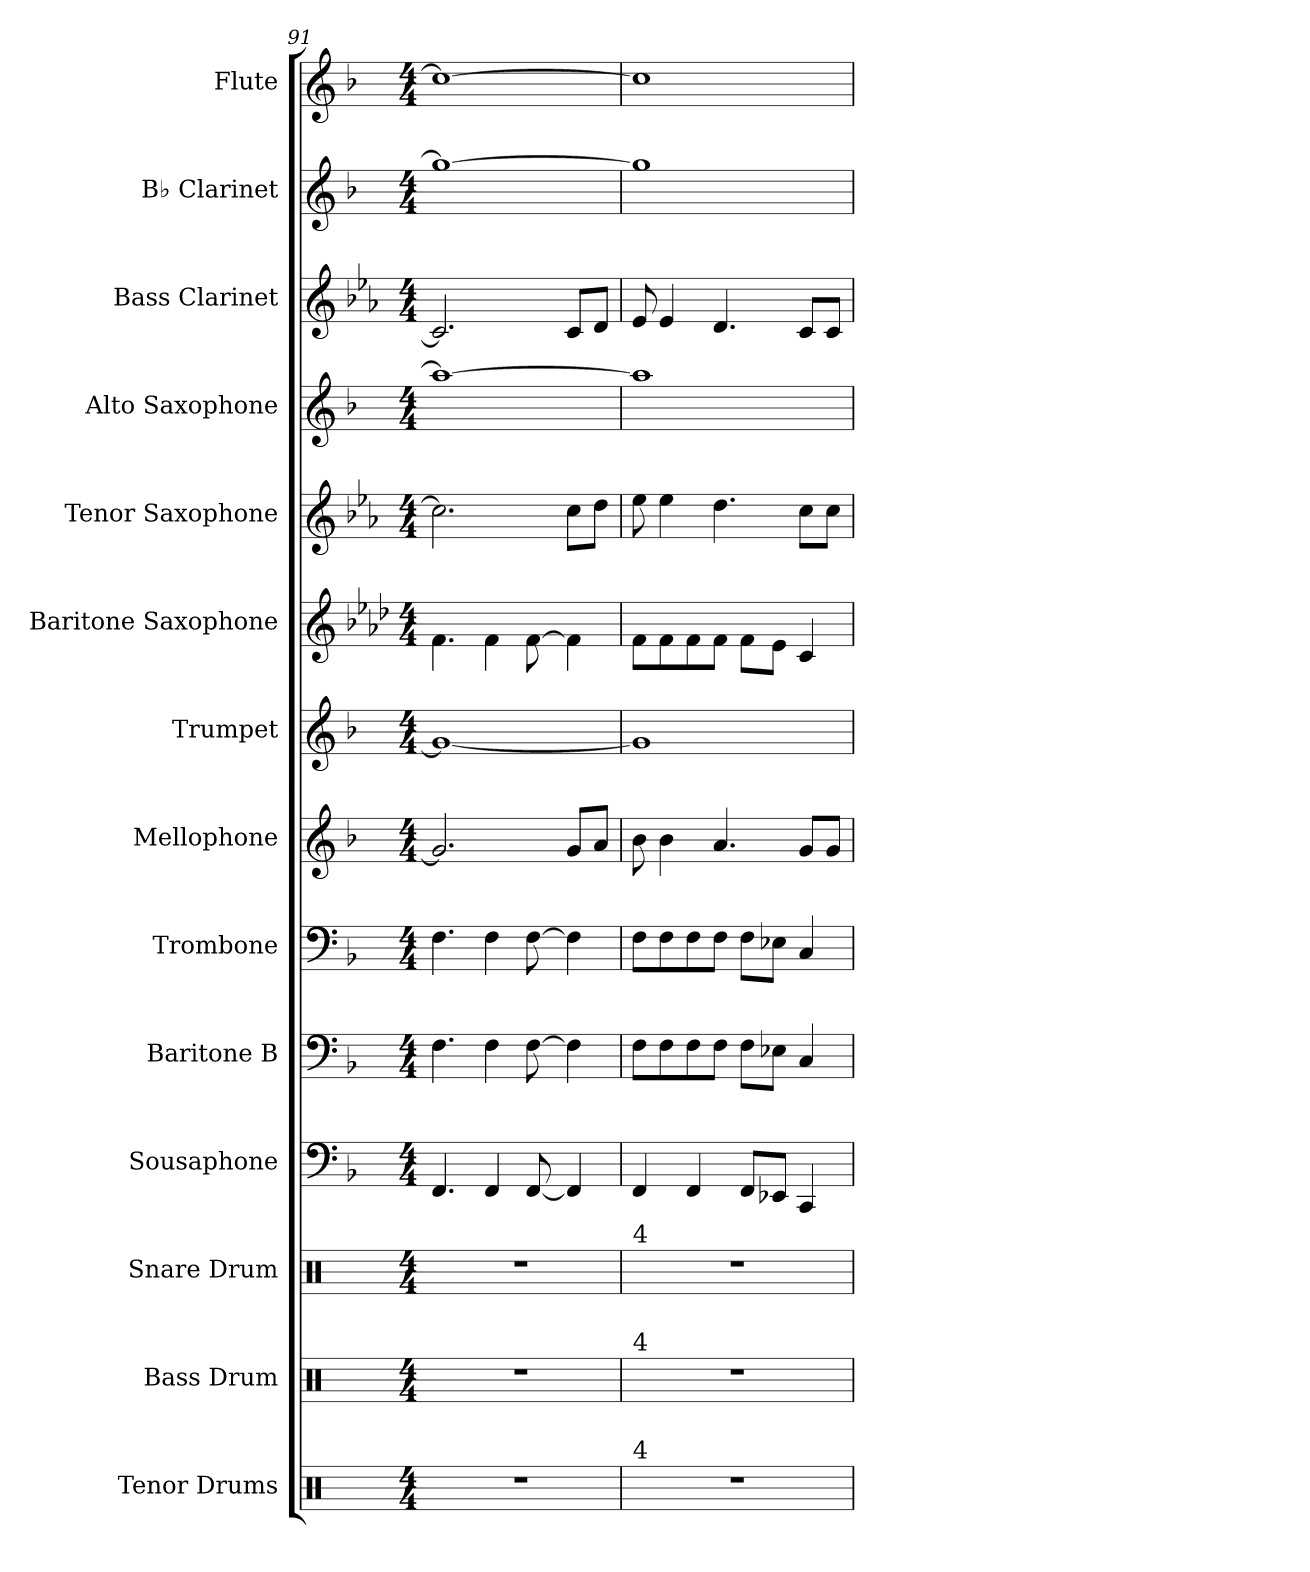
**kern	**kern	**kern	**kern	**kern	**kern	**kern	**kern	**kern	**kern	**kern	**kern	**kern	**kern
*part14	*part13	*part12	*part11	*part10	*part9	*part8	*part7	*part6	*part5	*part4	*part3	*part2	*part1
*staff14	*staff13	*staff12	*staff11	*staff10	*staff9	*staff8	*staff7	*staff6	*staff5	*staff4	*staff3	*staff2	*staff1
*I"Tenor Drums	*I"Bass Drum	*I"Snare Drum	*I"Sousaphone	*I"Baritone B	*I"Trombone	*I"Mellophone	*I"Trumpet	*I"Baritone Saxophone	*I"Tenor Saxophone	*I"Alto Saxophone	*I"Bass Clarinet	*I"B♭ Clarinet	*I"Flute
*I'TD	*I'B. Dr.	*I'SD	*I'Sou	*I'Bar B	*I'Tbn	*I'Mel	*I'Tpt	*I'B Sax	*I'T Sax	*I'A Sax	*I'B Cl	*I'Cl	*I'F
*clefX	*clefX	*clefX	*clefF4	*clefF4	*clefF4	*clefG2	*clefG2	*clefG2	*clefG2	*clefG2	*clefG2	*clefG2	*clefG2
*	*	*	*	*	*	*ITrd4c7	*ITrd1c2	*ITrd12c21	*ITrd8c14	*ITrd5c9	*ITrd8c14	*ITrd1c2	*
*k[]	*k[]	*k[]	*k[b-]	*k[b-]	*k[b-]	*k[b-e-]	*k[b-e-a-]	*k[b-e-a-d-]	*k[b-e-a-]	*k[b-e-a-d-]	*k[b-e-a-]	*k[b-e-a-]	*k[b-]
*M4/4	*M4/4	*M4/4	*M4/4	*M4/4	*M4/4	*M4/4	*M4/4	*M4/4	*M4/4	*M4/4	*M4/4	*M4/4	*M4/4
=91	=91	=91	=91	=91	=91	=91	=91	=91	=91	=91	=91	=91	=91
1r	1r	1r	4.FF/	4.F\	4.F\	2.c/]	1f_	4.F\	2.c\]	1cc_	2.C/]	1ff_	1cc_
.	.	.	4FF/	4F\	4F\	.	.	4F\	.	.	.	.	.
.	.	.	[8FF/	[8F\	[8F\	.	.	[8F\	.	.	.	.	.
.	.	.	4FF/]	4F\]	4F\]	8c/L	.	4F\]	8c\L	.	8C/L	.	.
.	.	.	.	.	.	8d/J	.	.	8d\J	.	8D/J	.	.
=92	=92	=92	=92	=92	=92	=92	=92	=92	=92	=92	=92	=92	=92
!	!	!LO:TX:a:t=4	!	!	!	!	!	!	!	!	!	!	!
!	!LO:TX:a:t=4	!	!	!	!	!	!	!	!	!	!	!	!
!LO:TX:a:t=4	!	!	!	!	!	!	!	!	!	!	!	!	!
1r	1r	1r	4FF/	8F\L	8F\L	8e-\	1f]	8F\L	8e-\	1cc]	8E-/	1ff]	1cc]
.	.	.	.	8F\	8F\	4e-\	.	8F\	4e-\	.	4E-/	.	.
.	.	.	4FF/	8F\	8F\	.	.	8F\	.	.	.	.	.
.	.	.	.	8F\J	8F\J	4.d/	.	8F\J	4.d\	.	4.D/	.	.
.	.	.	8FF/L	8F\L	8F\L	.	.	8F\L	.	.	.	.	.
.	.	.	8EE-X/J	8E-X\J	8E-X\J	.	.	8E-\J	.	.	.	.	.
.	.	.	4CC/	4C/	4C/	8c/L	.	4C/	8c\L	.	8C/L	.	.
.	.	.	.	.	.	8c/J	.	.	8c\J	.	8C/J	.	.
=	=	=	=	=	=	=	=	=	=	=	=	=	=
*-	*-	*-	*-	*-	*-	*-	*-	*-	*-	*-	*-	*-	*-
